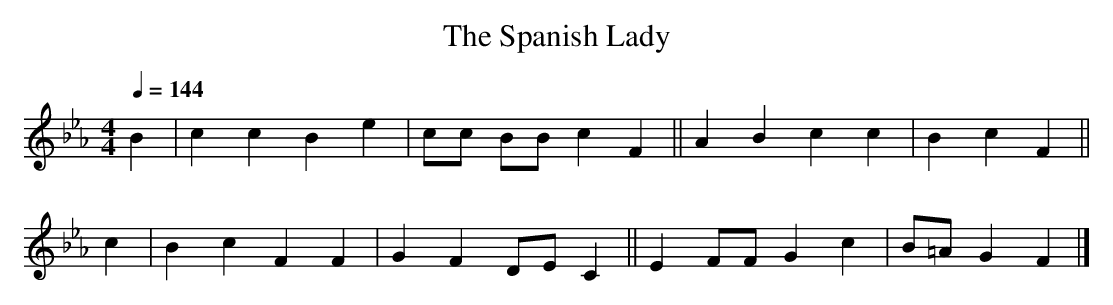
X:1
T:The Spanish Lady
M:4/4
L:1/4
Q:1/4=144
K:Fdor
B|c c    B e|c/c/  B/B/ c    F||\
  A B    c c|B     c    F     ||
c|B c    F F|G     F    D/E/ C||\
  E F/F/ G c|B/=A/ G    F     |]
